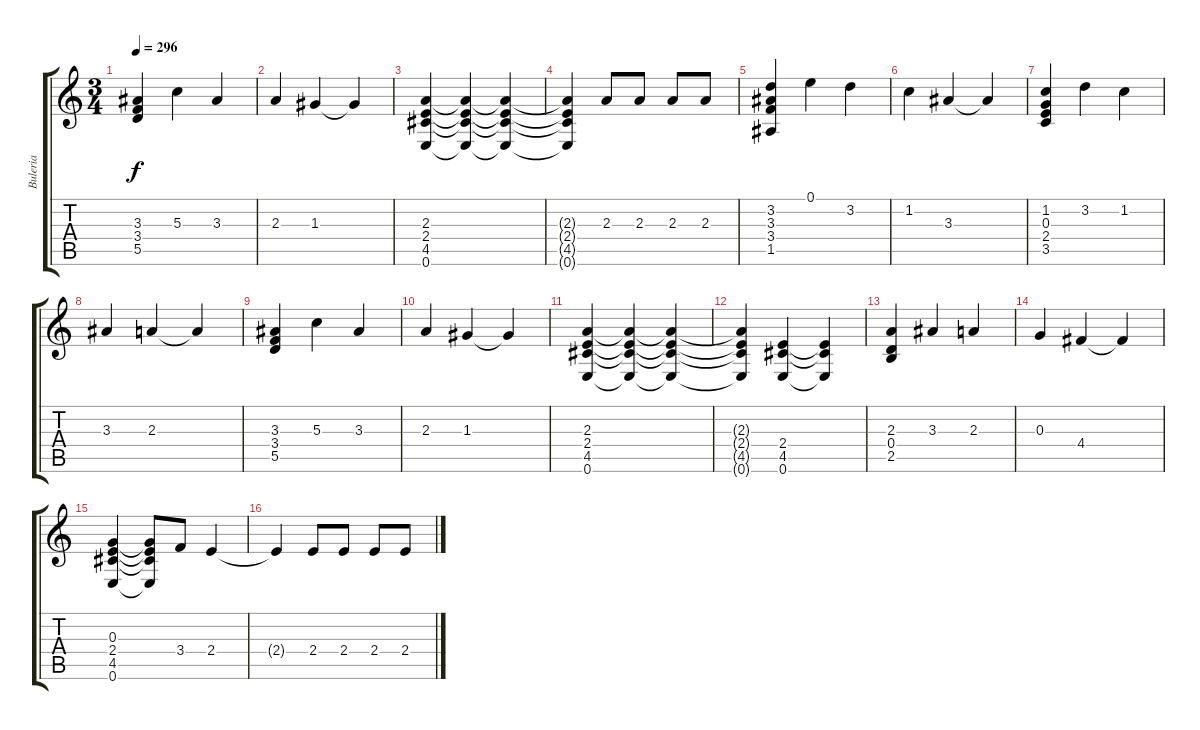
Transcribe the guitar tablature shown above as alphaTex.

\track ("Buleria" "Buleria") {instrument acousticguitarnylon}
\staff {score tabs}
\tuning (E4 B3 G3 D3 A2 E2) {hide}
\ts (3 4)
\tempo 296
\clef g2
\ks c
(3.3 3.4 5.5).4{dy f} 5.3.4 3.3.4 |
2.3.4 1.3.4 1.3{t}.4 |
(2.3 2.4 4.5 0.6).4 (2.3{t} 2.4{t} 4.5{t} 0.6{t}).4 (2.3{t} 2.4{t} 4.5{t} 0.6{t}).4 |
(2.3{t} 2.4{t} 4.5{t} 0.6{t}).4 2.3.8 2.3.8 2.3.8 2.3.8 |
(3.2 3.3 3.4 1.5).4 0.1.4 3.2.4 |
1.2.4 3.3.4 3.3{t}.4 |
(1.2 0.3 2.4 3.5).4 3.2.4 1.2.4 |
3.3.4 2.3.4 2.3{t}.4 |
(3.3 3.4 5.5).4 5.3.4 3.3.4 |
2.3.4 1.3.4 1.3{t}.4 |
(2.3 2.4 4.5 0.6).4 (2.3{t} 2.4{t} 4.5{t} 0.6{t}).4 (2.3{t} 2.4{t} 4.5{t} 0.6{t}).4 |
(2.3{t} 2.4{t} 4.5{t} 0.6{t}).4 (2.4 4.5 0.6).4 (2.4{t} 4.5{t} 0.6{t}).4 |
(2.3 0.4 2.5).4 3.3.4 2.3.4 |
0.3.4 4.4.4 4.4{t}.4 |
(0.3 2.4 4.5 0.6).4 (0.3{t} 2.4{t} 4.5{t} 0.6{t}).8 3.4.8 2.4.4 |
2.4{t}.4 2.4.8 2.4.8 2.4.8 2.4.8
